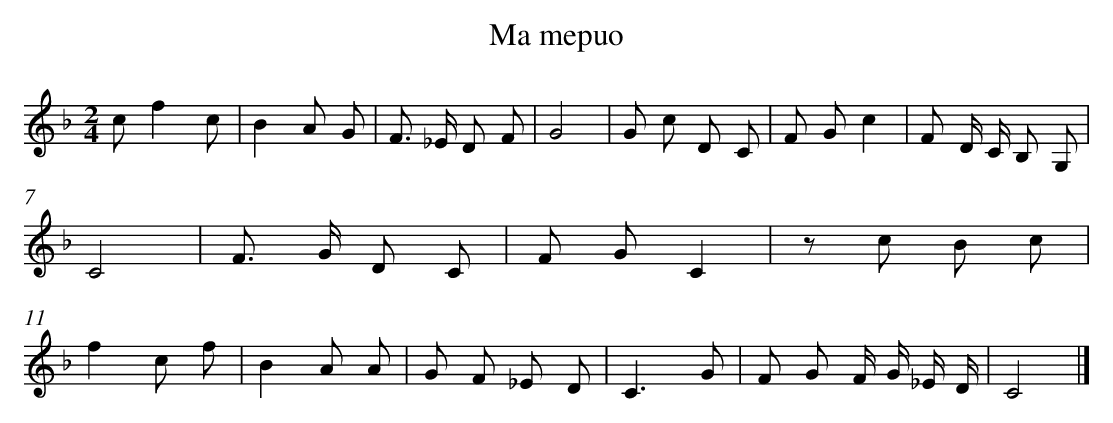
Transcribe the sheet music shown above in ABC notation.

X:1
T: Ma mepuo
L: 1/8
M: 2/4
K: F
cf2c [I:setbarnb 1]|
B2A G |
F> _E D F |
G4 |
G c D C |
F Gc2 |
F D/ C/ B, G, |
C4 |
F> G D C |
F GC2 |
z c B c |
f2c f |
B2A A |
G F _E D |
C3G |
F G F/ G/ _E/ D/ |
C4 |]
